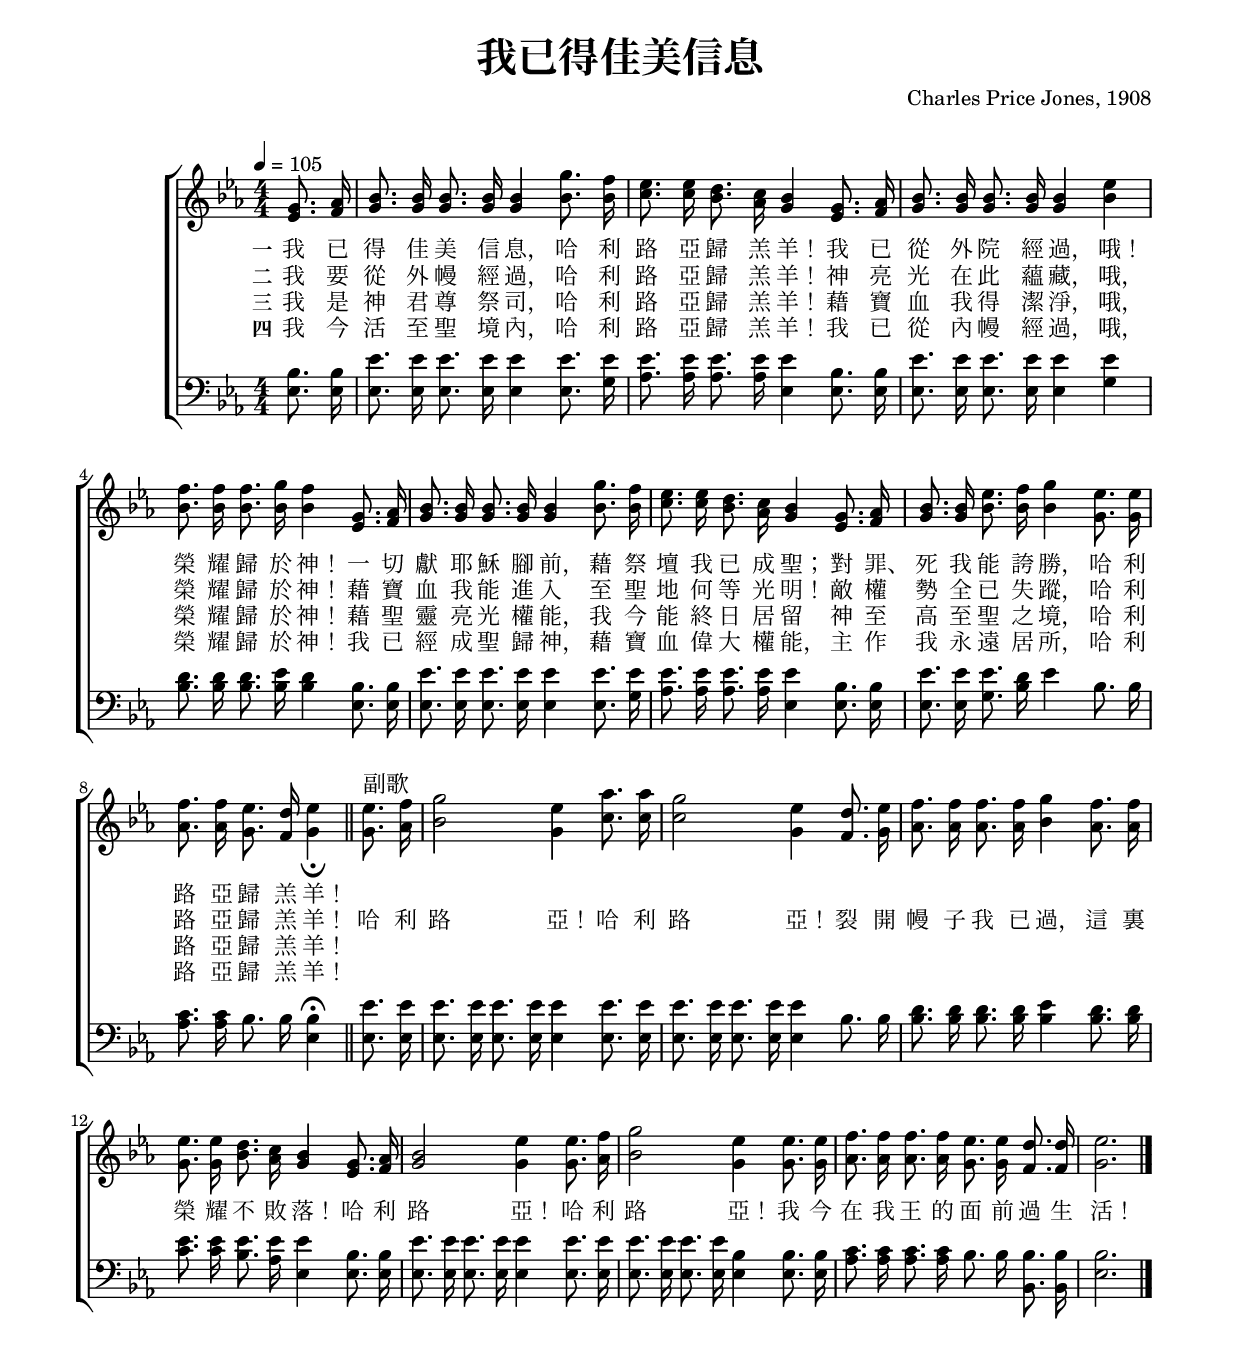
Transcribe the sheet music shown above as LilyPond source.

% Generated by NWCTXT2Ly C# version 1.0.1.1 by Phil Holmes
% Based on nwc2ly by Mike Wiering

\version "2.15.26"
\pointAndClickOff
#(set-global-staff-size 18)

#(define (drop-punctuation-right str)
   (let ((punct-right '("," ";" ":" "﹕" "：" "?" "\"" "'" "”" "!" "。" "］" "）" "？" "，" "；" "！" "、")))
     (let loop ((elt punct-right))
       (if (null? elt)
           #f
           (if (string-suffix? (car elt) str)
               (string-drop-right str (string-length (car elt)))
               (loop (cdr elt)))))))

#(define (drop-all-punctuation-right str)
   (let ((core (drop-punctuation-right str)))
     (if core
         (drop-all-punctuation-right core)
         str)))

#(define (drop-punctuation-left str)
   (let ((punct-left '("\"" "“" "［" "（")))
     (let loop ((elt punct-left))
       (if (null? elt)
           #f
           (if (string-prefix? (car elt) str)
               (string-drop str (string-length (car elt)))
               (loop (cdr elt)))))))

#(define (drop-all-punctuation-left str)
   (let ((core (drop-punctuation-left str)))
     (if core
         (drop-all-punctuation-left core)
         str)))


#(define (align grob)
   (let* ((stil (ly:grob-property grob 'stencil))
          (stil-X (ly:stencil-extent stil X))
          (text (ly:grob-property grob 'text))
          ; determine X-extent of text stencil without punctuation at end
          (text-L (drop-all-punctuation-right text))
          (text-L-stil (grob-interpret-markup grob text-L))
          (text-L-stil-X (ly:stencil-extent text-L-stil X))
          (displacement (/ (- (cdr text-L-stil-X) (cdr stil-X)) 2))
          ; determine X-extent of text stencil without punctuation at start
          (text-R (drop-all-punctuation-left text))
          (text-R-stil (grob-interpret-markup grob text-R))
          (text-R-stil-X (ly:stencil-extent text-R-stil X))
          (displacement (+ displacement
                          (/ (- (cdr stil-X) (cdr text-R-stil-X)) 2))))

     (- (ly:self-alignment-interface::aligned-on-x-parent grob)
       displacement)))


\header {
  subtitle = \markup {\fontsize #5 "我已得佳美信息"}
  composer = \markup { \center-column { "Charles Price Jones, 1908" \vspace #1 } }
}

\paper{
  top-margin = 15
  bottom-margin = 15
  left-margin = 15
  line-width = 180
}

\new Score \with {
  \override PaperColumn #'keep-inside-line = ##t
  \override NonMusicalPaperColumn #'keep-inside-line = ##t
}
{
  <<
    \new ChoirStaff <<
      \override ChoirStaff.SystemStartBracket #'collapse-height = #1
      \override Score.SystemStartBar #'collapse-height = #1
      \new Staff = "Staff 1"
      <<
        \new Voice = "Staff1"  {  << %StartMarker
% Generated by nwc2ly C# version 1.0.1.1 by Phil Holmes
% Based on nwc2ly by Mike Wiering
% Filename = Staff1.ly

\transpose a c'  {
\dynamicUp
\autoBeamOff
\override MultiMeasureRest #'expand-limit = #1
 \accidentalStyle "modern-voice-cautionary"
 \clef "treble"
 \tempo 4=105
\numericTimeSignature
 \time 4/4
 \key c \major 
 \partial 4  < c' e'>8. < d' f'>16  |  % 1
 < e' g'>8. < e' g'>16 < e' g'>8. < e' g'>16 < e' g'>4 < g' e''>8. < g' d''>16  |  % 2
 < a' c''>8. < a' c''>16 < g' b'>8. < f' a'>16 < e' g'>4 < c' e'>8. < d' f'>16  |  % 3
 < e' g'>8. < e' g'>16 < e' g'>8. < e' g'>16 < e' g'>4 < g' c''>4  |  % 4
 < g' d''>8. < g' d''>16 < g' d''>8. < g' e''>16 < g' d''>4 < c' e'>8. < d' f'>16  |  % 5
 < e' g'>8. < e' g'>16 < e' g'>8. < e' g'>16 < e' g'>4 < g' e''>8. < g' d''>16  |  % 6
 < a' c''>8. < a' c''>16 < g' b'>8. < f' a'>16 < e' g'>4 < c' e'>8. < d' f'>16  |  % 7
 < e' g'>8. < e' g'>16 < g' c''>8. < g' d''>16 < g' e''>4 < e' c''>8. < e' c''>16  |  % 8
 < f' d''>8. < f' d''>16 < e' c''>8. < d' b'>16 < e' c''>4_ \fermata   \bar "||"  % 9
 < e' c''>8.^\markup {\large \italic "副歌"}  < f' d''>16  |  % 10
 < g' e''>2 < e' c''>4 < a' f''>8. < a' f''>16  |  % 11
 < a' e''>2 < e' c''>4 < d' b'>8. < e' c''>16  |  % 12
 < f' d''>8. < f' d''>16 < f' d''>8. < f' d''>16 < g' e''>4 < f' d''>8. < f' d''>16  |  % 13
 < e' c''>8. < e' c''>16 < g' b'>8. < f' a'>16 < e' g'>4 < c' e'>8. < d' f'>16  |  % 14
 < e' g'>2 < e' c''>4 < e' c''>8. < f' d''>16  |  % 15
 < g' e''>2 < e' c''>4 < e' c''>8. < e' c''>16  |  % 16
 < f' d''>8. < f' d''>16 < f' d''>8. < f' d''>16 < e' c''>8. < e' c''>16 < d' b'>8. < d' b'>16  |  % 17
 < e' c''>2. \bar "|."
}
 >> }
        \new Lyrics \lyricsto "Staff1" { \override LyricText #'X-offset = #align  << {
 \set stanza = #"一"
 我 已 得 佳 美 信 息， 哈 利 路 亞 歸 羔 羊！
 我 已 從 外 院 經 過， 哦！ 榮 耀 歸 於 神！
 一 切 獻 耶 穌 腳 前， 藉 祭 壇 我 已 成 聖；
 對 罪、 死 我 能 誇 勝， 哈 利 路 亞 歸 羔 羊！
}
 >> }
        \new Lyrics \lyricsto "Staff1" { \override LyricText #'X-offset = #align  << {
\set stanza = #"二"  
 我 要 從 外 幔 經 過， 哈 利 路 亞 歸 羔 羊！
 神 亮 光 在 此 蘊 藏， 哦， 榮 耀 歸 於 神！
 藉 寶 血 我 能 進 入 至 聖 地 何 等 光 明！
 敵 權 勢 全 已 失 蹤， 哈 利 路 亞 歸 羔 羊！
 
 哈 利 路 亞！ 哈 利 路 亞！
 裂 開 幔 子 我 已 過， 這 裏 榮 耀 不 敗 落！
 哈 利 路 亞！ 哈 利 路 亞！
 我 今 在 我 王 的 面 前 過 生 活！ 
 
  }
 >> }
        \new Lyrics \lyricsto "Staff1" { \override LyricText #'X-offset = #align  << {
\set stanza = #"三"  
 我 是 神 君 尊 祭 司， 哈 利 路 亞 歸 羔 羊！
 藉 寶 血 我 得 潔 淨， 哦， 榮 耀 歸 於 神！
 藉 聖 靈 亮 光 權 能， 我 今 能 終 日 居 留
 神 至 高 至 聖 之 境， 哈 利 路 亞 歸 羔 羊！

}
 >> }
        \new Lyrics \lyricsto "Staff1" { \override LyricText #'X-offset = #align  << {
\set stanza = #"四"  
 我 今 活 至 聖 境 內， 哈 利 路 亞 歸 羔 羊！
 我 已 從 內 幔 經 過， 哦， 榮 耀 歸 於 神！
 我 已 經 成 聖 歸 神， 藉 寶 血 偉 大 權 能，
 主 作 我 永 遠 居 所， 哈 利 路 亞 歸 羔 羊！ 
  }
 >> }
      >>
      \new Staff = "I\'ve Believed the Report"
      <<
        \new Voice = "I'veBelievedtheReport"  {  << %StartMarker
% Generated by nwc2ly C# version 1.0.1.1 by Phil Holmes
% Based on nwc2ly by Mike Wiering
% Filename = I'veBelievedtheReport.ly

\transpose a c'  {
\dynamicUp
\autoBeamOff
\override MultiMeasureRest #'expand-limit = #1
 \accidentalStyle "modern-voice-cautionary"
 \clef "bass"
\numericTimeSignature
 \time 4/4
 \key c \major 
 < c g>8. < c g>16  |  % 1
 < c c'>8. < c c'>16 < c c'>8. < c c'>16 < c c'>4 < c c'>8. < e c'>16  |  % 2
 < f c'>8. < f c'>16 < f c'>8. < f c'>16 < c c'>4 < c g>8. < c g>16  |  % 3
 < c c'>8. < c c'>16 < c c'>8. < c c'>16 < c c'>4 < e c'>4  |  % 4
 < g b>8. < g b>16 < g b>8. < g c'>16 < g b>4 < c g>8. < c g>16  |  % 5
 < c c'>8. < c c'>16 < c c'>8. < c c'>16 < c c'>4 < c c'>8. < e c'>16  |  % 6
 < f c'>8. < f c'>16 < f c'>8. < f c'>16 < c c'>4 < c g>8. < c g>16  |  % 7
 < c c'>8. < c c'>16 < e c'>8. < g b>16 c'4 g8. g16  |  % 8
 < f a>8. < f a>16 g8. g16 < c g>4^ \fermata   \bar "||"  % 9
 % Unparsed command: |Instrument|Name:"[#006]"|Patch:5|Trans:0|DynVel:10,30,45,60,75,92,108,127|Pos:8|Placement:AsStaffSignature
 < c c'>8. < c c'>16  |  % 10
 < c c'>8. < c c'>16 < c c'>8. < c c'>16 < c c'>4 < c c'>8. < c c'>16  |  % 11
 < c c'>8. < c c'>16 < c c'>8. < c c'>16 < c c'>4 g8. g16  |  % 12
 < g b>8. < g b>16 < g b>8. < g b>16 < g c'>4 < g b>8. < g b>16  |  % 13
 < a c'>8. < a c'>16 < g c'>8. < f c'>16 < c c'>4 < c g>8. < c g>16  |  % 14
 < c c'>8. < c c'>16 < c c'>8. < c c'>16 < c c'>4 < c c'>8. < c c'>16  |  % 15
 < c c'>8. < c c'>16 < c c'>8. < c c'>16 < c g>4 < c g>8. < c g>16  |  % 16
 < f a>8. < f a>16 < f a>8. < f a>16 g8. g16 < g, g>8. < g, g>16  |  % 17
 < c g>2. \bar "|."
}
 >> }
      >>
    >>
  >>
}
